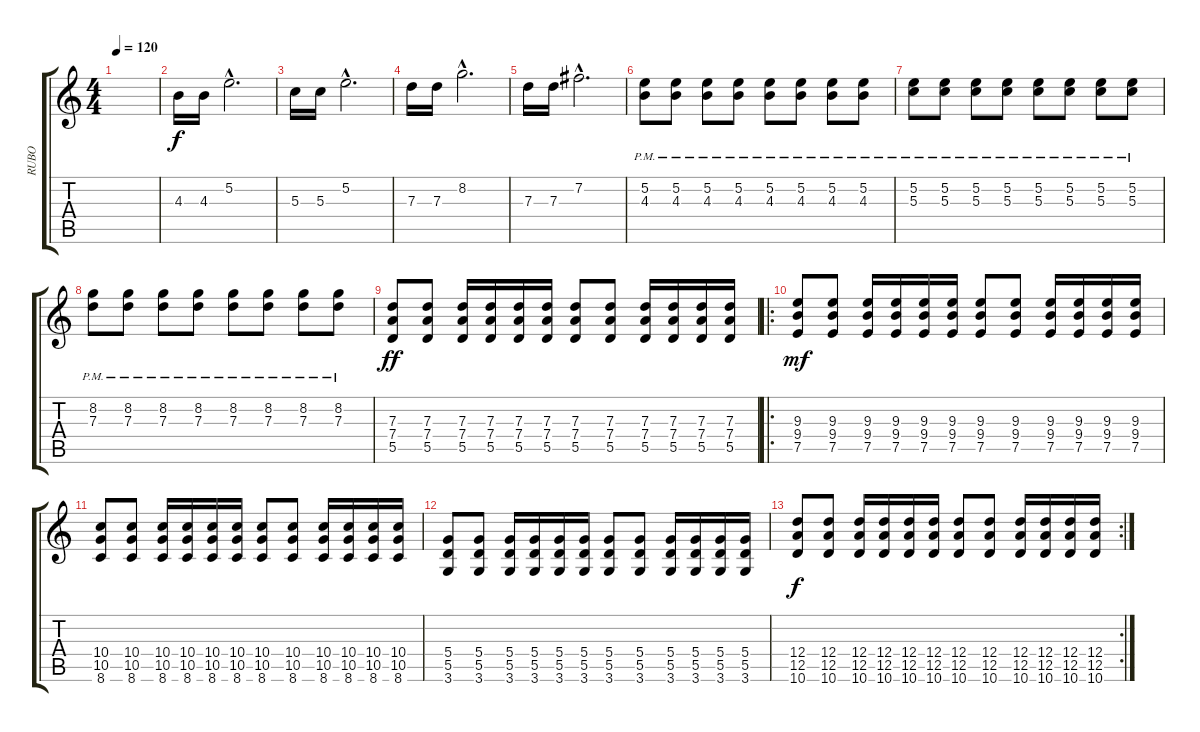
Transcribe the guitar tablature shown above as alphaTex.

\track ("RUBO" "RUBO") {instrument distortionguitar}
\staff {score tabs}
\tuning (E4 B3 G3 D3 A2 E2) {hide}
\ts (4 4)
\tempo 120
\clef g2
\ks c
|
4.3.16 4.3.16 5.2{hac}.2{d} |
5.3.16 5.3.16 5.2{hac}.2{d} |
7.3.16 7.3.16 8.2{hac}.2{d} |
7.3.16 7.3.16 7.2{hac}.2{d} |
(5.2{pm} 4.3{pm}).8 (5.2{pm} 4.3{pm}).8 (5.2{pm} 4.3{pm}).8 (5.2{pm} 4.3{pm}).8 (5.2{pm} 4.3{pm}).8 (5.2{pm} 4.3{pm}).8 (5.2{pm} 4.3{pm}).8 (5.2{pm} 4.3{pm}).8 |
(5.2{pm} 5.3{pm}).8 (5.2{pm} 5.3{pm}).8 (5.2{pm} 5.3{pm}).8 (5.2{pm} 5.3{pm}).8 (5.2{pm} 5.3{pm}).8 (5.2{pm} 5.3{pm}).8 (5.2{pm} 5.3{pm}).8 (5.2{pm} 5.3{pm}).8 |
(8.2{pm} 7.3{pm}).8 (8.2{pm} 7.3{pm}).8 (8.2{pm} 7.3{pm}).8 (8.2{pm} 7.3{pm}).8 (8.2{pm} 7.3{pm}).8 (8.2{pm} 7.3{pm}).8 (8.2{pm} 7.3{pm}).8 (8.2{pm} 7.3{pm}).8 |
(7.3 7.4 5.5).8{dy ff} (7.3 7.4 5.5).8 (7.3 7.4 5.5).16 (7.3 7.4 5.5).16 (7.3 7.4 5.5).16 (7.3 7.4 5.5).16 (7.3 7.4 5.5).8 (7.3 7.4 5.5).8 (7.3 7.4 5.5).16 (7.3 7.4 5.5).16 (7.3 7.4 5.5).16 (7.3 7.4 5.5).16 |
\ro
(9.3 9.4 7.5).8{dy mf} (9.3 9.4 7.5).8 (9.3 9.4 7.5).16 (9.3 9.4 7.5).16 (9.3 9.4 7.5).16 (9.3 9.4 7.5).16 (9.3 9.4 7.5).8 (9.3 9.4 7.5).8 (9.3 9.4 7.5).16 (9.3 9.4 7.5).16 (9.3 9.4 7.5).16 (9.3 9.4 7.5).16 |
(10.4 10.5 8.6).8 (10.4 10.5 8.6).8 (10.4 10.5 8.6).16 (10.4 10.5 8.6).16 (10.4 10.5 8.6).16 (10.4 10.5 8.6).16 (10.4 10.5 8.6).8 (10.4 10.5 8.6).8 (10.4 10.5 8.6).16 (10.4 10.5 8.6).16 (10.4 10.5 8.6).16 (10.4 10.5 8.6).16 |
(5.4 5.5 3.6).8 (5.4 5.5 3.6).8 (5.4 5.5 3.6).16 (5.4 5.5 3.6).16 (5.4 5.5 3.6).16 (5.4 5.5 3.6).16 (5.4 5.5 3.6).8 (5.4 5.5 3.6).8 (5.4 5.5 3.6).16 (5.4 5.5 3.6).16 (5.4 5.5 3.6).16 (5.4 5.5 3.6).16 |
\rc 2
(12.4 12.5 10.6).8{dy f} (12.4 12.5 10.6).8 (12.4 12.5 10.6).16 (12.4 12.5 10.6).16 (12.4 12.5 10.6).16 (12.4 12.5 10.6).16 (12.4 12.5 10.6).8 (12.4 12.5 10.6).8 (12.4 12.5 10.6).16 (12.4 12.5 10.6).16 (12.4 12.5 10.6).16 (12.4 12.5 10.6).16
